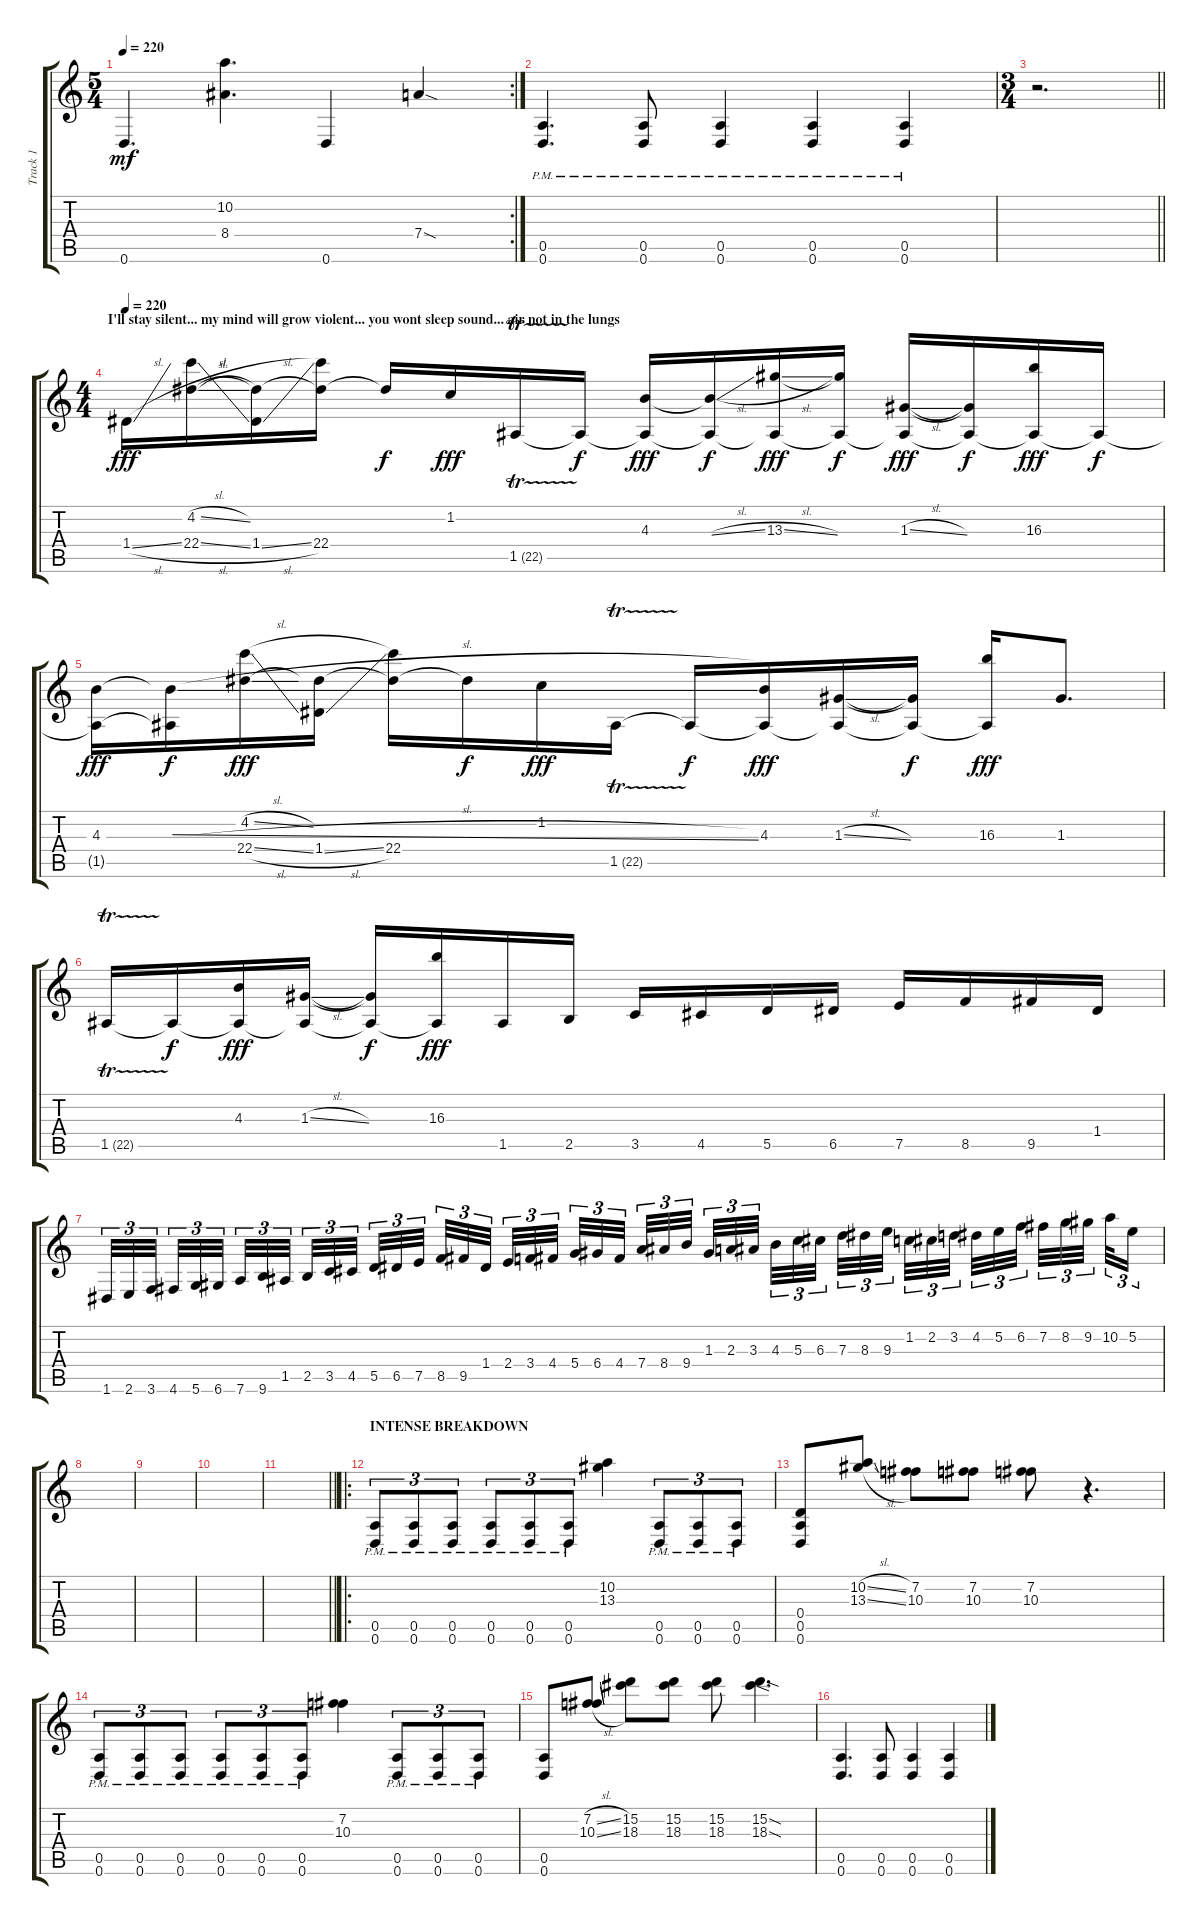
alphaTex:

\track ("Track 1" "Track 1") {instrument distortionguitar}
\staff {score tabs}
\tuning (E4 B3 G3 D3 A2 D2) {hide}
\rc 2
\ts (5 4)
\tempo 220
\clef g2
\ks c
0.6.4{d dy mf} (10.2 8.4).4{d} 0.6.4 7.4{sod}.4 |
(0.5{pm} 0.6{pm}).4{d} (0.5{pm} 0.6{pm}).8 (0.5{pm} 0.6{pm}).4 (0.5{pm} 0.6{pm}).4 (0.5{pm} 0.6{pm}).4 |
\ts (3 4)
\barLineRight lightlight
r.2{d volume 0} |
\ts (4 4)
\section ("" "I'll stay silent... my mind will grow violent... you wont sleep sound... air not in the lungs")
\tempo 220
1.4{sl}.16{dy fff volume 8 instrument guitarfretnoise} (4.2{sl} 22.4{sl}).16 (4.2{t} 1.4{sl}).16 (4.2{t} 22.4).16 4.2{t}.16{dy f} 1.2.16{dy fff} 1.5{tr (22 64)}.16 1.5{t}.16{dy f} (4.3 1.5{t}).16{dy fff} (4.3{sl t} 1.5{t}).16{dy f} (13.3{sl} 1.5{t}).16{dy fff} (13.3{t} 1.5{t}).16{dy f} (1.3{sl} 1.5{t}).16{dy fff} (1.3{t} 1.5{t}).16{dy f} (16.3 1.5{t}).16{dy fff} 1.5{t}.16{dy f} |
(4.3 1.5{t}).16{dy fff} (4.3{sl t} 1.5{t}).16{dy f} (4.2{sl} 22.4{sl}).16{dy fff} (4.2{t} 1.4{sl}).16 (4.2{t} 22.4).16 4.2{t}.16{dy f} 1.2.16{dy fff} 1.5{tr (22 64)}.16 1.5{t}.16{dy f} (4.3 1.5{t}).16{dy fff} (1.3{sl} 1.5{t}).16 (1.3{t} 1.5{t}).16{dy f} (16.3 1.5{t}).16{dy fff} 1.3.8{d} |
1.5{tr (22 64)}.16 1.5{t}.16{dy f} (4.3 1.5{t}).16{dy fff} (1.3{sl} 1.5{t}).16 (1.3{t} 1.5{t}).16{dy f} (16.3 1.5{t}).16{dy fff} 1.5.16 2.5.16 3.5.16 4.5.16 5.5.16 6.5.16 7.5.16 8.5.16 9.5.16 1.4.16 |
1.6.32{tu (3 2)} 2.6.32{tu (3 2)} 3.6.32{tu (3 2) beam splitsecondary} 4.6.32{tu (3 2)} 5.6.32{tu (3 2)} 6.6.32{tu (3 2) beam splitsecondary} 7.6.32{tu (3 2)} 9.6.32{tu (3 2)} 1.5.32{tu (3 2) beam splitsecondary} 2.5.32{tu (3 2)} 3.5.32{tu (3 2)} 4.5.32{tu (3 2)} 5.5.32{tu (3 2)} 6.5.32{tu (3 2)} 7.5.32{tu (3 2) beam splitsecondary} 8.5.32{tu (3 2)} 9.5.32{tu (3 2)} 1.4.32{tu (3 2) beam splitsecondary} 2.4.32{tu (3 2)} 3.4.32{tu (3 2)} 4.4.32{tu (3 2) beam splitsecondary} 5.4.32{tu (3 2)} 6.4.32{tu (3 2)} 4.4.32{tu (3 2)} 7.4.32{tu (3 2)} 8.4.32{tu (3 2)} 9.4.32{tu (3 2) beam splitsecondary} 1.3.32{tu (3 2)} 2.3.32{tu (3 2)} 3.3.32{tu (3 2) beam splitsecondary} 4.3.32{tu (3 2)} 5.3.32{tu (3 2)} 6.3.32{tu (3 2) beam splitsecondary} 7.3.32{tu (3 2)} 8.3.32{tu (3 2)} 9.3.32{tu (3 2)} 1.2.32{tu (3 2)} 2.2.32{tu (3 2)} 3.2.32{tu (3 2) beam splitsecondary} 4.2.32{tu (3 2)} 5.2.32{tu (3 2)} 6.2.32{tu (3 2) beam splitsecondary} 7.2.32{tu (3 2)} 8.2.32{tu (3 2)} 9.2.32{tu (3 2) beam splitsecondary} 10.2.32{tu (3 2)} 5.2.16{tu (3 2)} |
|
|
|
\barLineRight lightlight
|
\ro
\section ("" "INTENSE BREAKDOWN")
(0.5{pm} 0.6{pm}).8{tu (3 2) instrument distortionguitar} (0.5{pm} 0.6{pm}).8{tu (3 2)} (0.5{pm} 0.6{pm}).8{tu (3 2)} (0.5{pm} 0.6{pm}).8{tu (3 2)} (0.5{pm} 0.6{pm}).8{tu (3 2)} (0.5{pm} 0.6{pm}).8{tu (3 2)} (10.2 13.3).4 (0.5{pm} 0.6{pm}).8{tu (3 2)} (0.5{pm} 0.6{pm}).8{tu (3 2)} (0.5{pm} 0.6{pm}).8{tu (3 2)} |
(0.4 0.5 0.6).8 (10.2{sl} 13.3{sl}).8 (7.2 10.3).8 (7.2 10.3).8 (7.2 10.3).8 r.4{d} |
(0.5{pm} 0.6{pm}).8{tu (3 2)} (0.5{pm} 0.6{pm}).8{tu (3 2)} (0.5{pm} 0.6{pm}).8{tu (3 2)} (0.5{pm} 0.6{pm}).8{tu (3 2)} (0.5{pm} 0.6{pm}).8{tu (3 2)} (0.5{pm} 0.6{pm}).8{tu (3 2)} (7.2 10.3).4 (0.5{pm} 0.6{pm}).8{tu (3 2)} (0.5{pm} 0.6{pm}).8{tu (3 2)} (0.5{pm} 0.6{pm}).8{tu (3 2)} |
(0.5 0.6).8 (7.2{sl} 10.3{sl}).8 (15.2 18.3).8 (15.2 18.3).8 (15.2 18.3).8 (15.2{sod} 18.3{sod}).4{d} |
(0.5 0.6).4{d} (0.5 0.6).8 (0.5 0.6).4 (0.5 0.6).4
